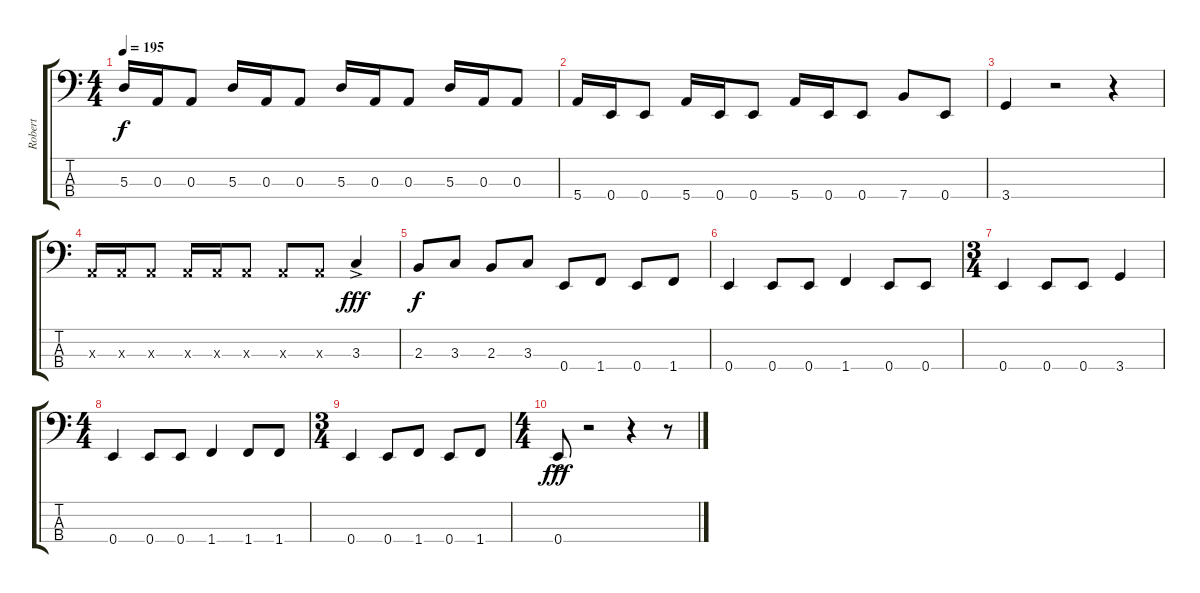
\track ("Robert" "Robert") {instrument electricbasspick}
\staff {score tabs}
\tuning (G2 D2 A1 E1) {hide}
\ts (4 4)
\tempo 195
\clef f4
\ks c
5.3.16{dy f} 0.3.16 0.3.8 5.3.16 0.3.16 0.3.8 5.3.16 0.3.16 0.3.8 5.3.16 0.3.16 0.3.8 |
5.4.16 0.4.16 0.4.8 5.4.16 0.4.16 0.4.8 5.4.16 0.4.16 0.4.8 7.4.8 0.4.8 |
3.4.4 r.2 r.4 |
0.3{x}.16 0.3{x}.16 0.3{x}.8 0.3{x}.16 0.3{x}.16 0.3{x}.8 0.3{x}.8 0.3{x}.8 3.3{ac}.4{dy fff} |
2.3.8{dy f} 3.3.8 2.3.8 3.3.8 0.4.8 1.4.8 0.4.8 1.4.8 |
0.4.4 0.4.8 0.4.8 1.4.4 0.4.8 0.4.8 |
\ts (3 4)
0.4.4 0.4.8 0.4.8 3.4.4 |
\ts (4 4)
0.4.4 0.4.8 0.4.8 1.4.4 1.4.8 1.4.8 |
\ts (3 4)
0.4.4 0.4.8 1.4.8 0.4.8 1.4.8 |
\ts (4 4)
0.4{ac}.8{dy fff} r.2 r.4 r.8
